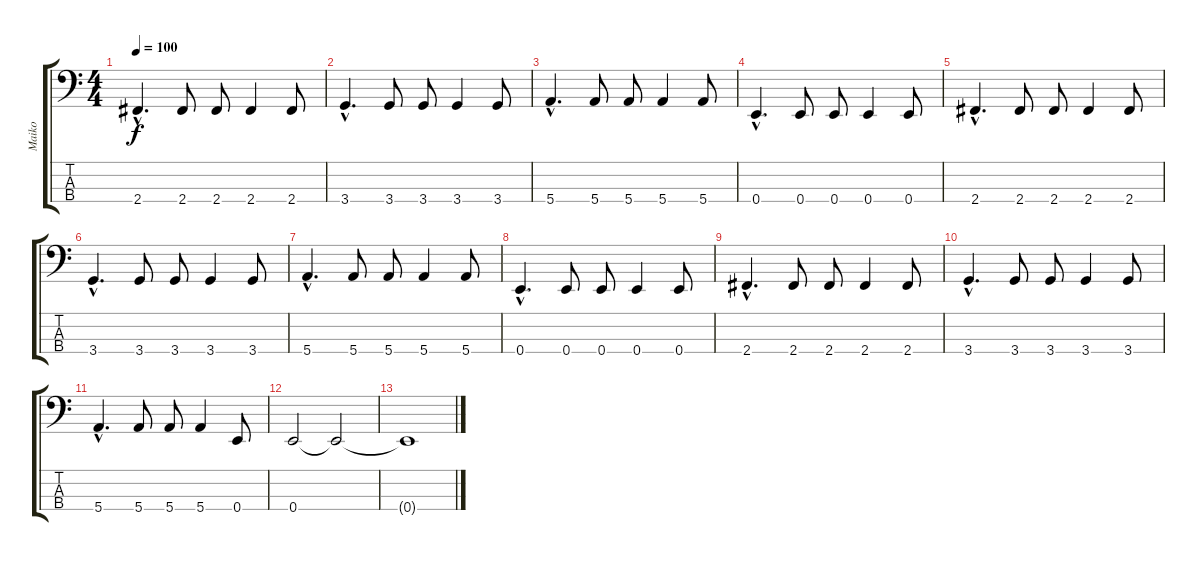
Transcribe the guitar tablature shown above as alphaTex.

\track ("Maiko" "Maiko") {instrument electricbassfinger}
\staff {score tabs}
\tuning (G2 D2 A1 E1) {hide}
\ts (4 4)
\tempo 100
\clef f4
\ks c
2.4{hac}.4{d dy f} 2.4.8 2.4.8 2.4.4 2.4.8 |
3.4{hac}.4{d} 3.4.8 3.4.8 3.4.4 3.4.8 |
5.4{hac}.4{d} 5.4.8 5.4.8 5.4.4 5.4.8 |
0.4{hac}.4{d instrument electricbassfinger} 0.4.8 0.4.8 0.4.4 0.4.8 |
2.4{hac}.4{d} 2.4.8 2.4.8 2.4.4 2.4.8 |
3.4{hac}.4{d} 3.4.8 3.4.8 3.4.4 3.4.8 |
5.4{hac}.4{d} 5.4.8 5.4.8 5.4.4 5.4.8 |
0.4{hac}.4{d instrument electricbassfinger} 0.4.8 0.4.8 0.4.4 0.4.8 |
2.4{hac}.4{d} 2.4.8 2.4.8 2.4.4 2.4.8 |
3.4{hac}.4{d} 3.4.8 3.4.8 3.4.4 3.4.8 |
5.4{hac}.4{d} 5.4.8 5.4.8 5.4.4 0.4.8 |
0.4.2{volume 0} 0.4{t}.2 |
0.4{t}.1
